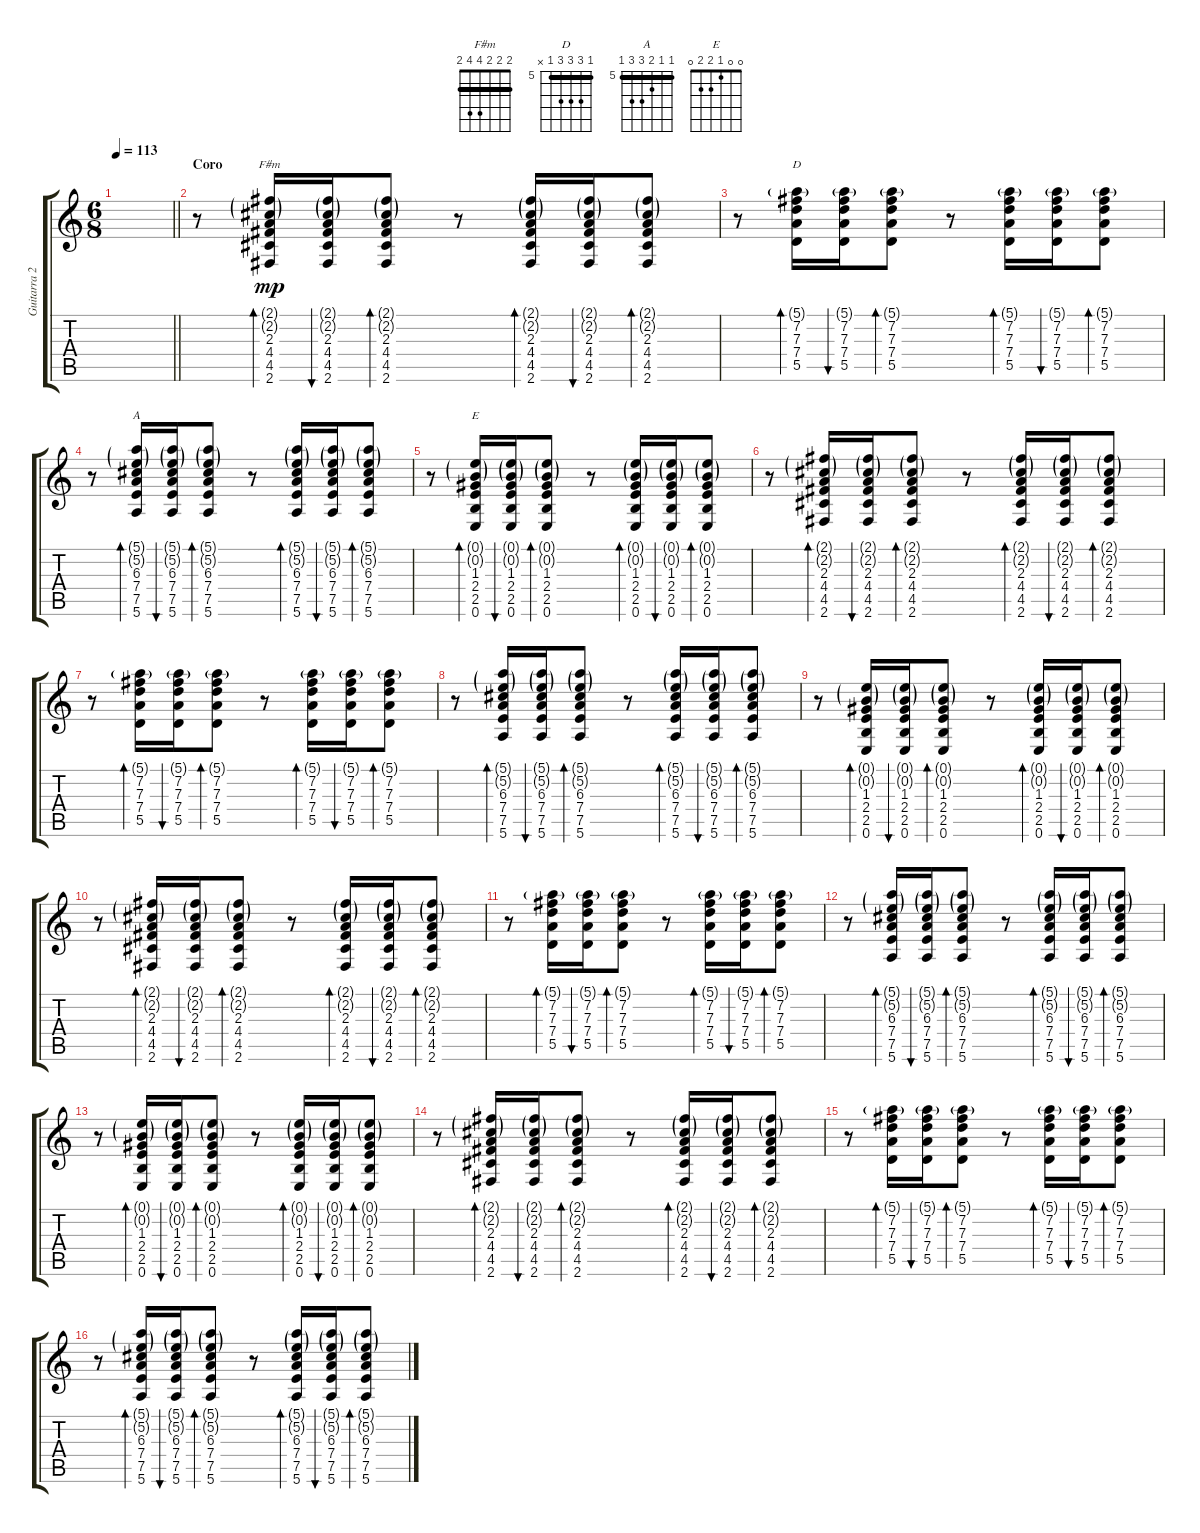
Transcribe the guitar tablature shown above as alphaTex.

\track ("Guitarra 2" "Guitarra 2") {instrument acousticguitarsteel}
\staff {score tabs}
\tuning (E4 B3 G3 D3 A2 E2) {hide}
\chord ("F#m" 2 2 2 4 4 2) {barre 2}
\chord ("D" 5 7 7 7 5 x) {firstfret 5 barre 5}
\chord ("A" 5 5 6 7 7 5) {firstfret 5 barre 5}
\chord ("E" 0 0 1 2 2 0)
\ts (6 8)
\tempo 113
\clef g2
\barLineRight lightlight
\ks c
|
\section ("" "Coro")
r.8 (2.1{g} 2.2{g} 2.3 4.4 4.5 2.6).16{bd 60 ch "F#m" dy mp} (2.1{g} 2.2{g} 2.3 4.4 4.5 2.6).16{bu 60} (2.1{g} 2.2{g} 2.3 4.4 4.5 2.6).8{bd 60} r.8 (2.1{g} 2.2{g} 2.3 4.4 4.5 2.6).16{bd 60} (2.1{g} 2.2{g} 2.3 4.4 4.5 2.6).16{bu 60} (2.1{g} 2.2{g} 2.3 4.4 4.5 2.6).8{bd 60} |
r.8 (5.1{g} 7.2 7.3 7.4 5.5).16{bd 60 ch "D"} (5.1{g} 7.2 7.3 7.4 5.5).16{bu 60} (5.1{g} 7.2 7.3 7.4 5.5).8{bd 60} r.8 (5.1{g} 7.2 7.3 7.4 5.5).16{bd 60} (5.1{g} 7.2 7.3 7.4 5.5).16{bu 60} (5.1{g} 7.2 7.3 7.4 5.5).8{bd 60} |
r.8 (5.1{g} 5.2{g} 6.3 7.4 7.5 5.6).16{bd 60 ch "A"} (5.1{g} 5.2{g} 6.3 7.4 7.5 5.6).16{bu 60} (5.1{g} 5.2{g} 6.3 7.4 7.5 5.6).8{bd 60} r.8 (5.1{g} 5.2{g} 6.3 7.4 7.5 5.6).16{bd 60} (5.1{g} 5.2{g} 6.3 7.4 7.5 5.6).16{bu 60} (5.1{g} 5.2{g} 6.3 7.4 7.5 5.6).8{bd 60} |
r.8 (0.1{g} 0.2{g} 1.3 2.4 2.5 0.6).16{bd 60 ch "E"} (0.1{g} 0.2{g} 1.3 2.4 2.5 0.6).16{bu 60} (0.1{g} 0.2{g} 1.3 2.4 2.5 0.6).8{bd 60} r.8 (0.1{g} 0.2{g} 1.3 2.4 2.5 0.6).16{bd 60} (0.1{g} 0.2{g} 1.3 2.4 2.5 0.6).16{bu 60} (0.1{g} 0.2{g} 1.3 2.4 2.5 0.6).8{bd 60} |
r.8 (2.1{g} 2.2{g} 2.3 4.4 4.5 2.6).16{bd 60} (2.1{g} 2.2{g} 2.3 4.4 4.5 2.6).16{bu 60} (2.1{g} 2.2{g} 2.3 4.4 4.5 2.6).8{bd 60} r.8 (2.1{g} 2.2{g} 2.3 4.4 4.5 2.6).16{bd 60} (2.1{g} 2.2{g} 2.3 4.4 4.5 2.6).16{bu 60} (2.1{g} 2.2{g} 2.3 4.4 4.5 2.6).8{bd 60} |
r.8 (5.1{g} 7.2 7.3 7.4 5.5).16{bd 60} (5.1{g} 7.2 7.3 7.4 5.5).16{bu 60} (5.1{g} 7.2 7.3 7.4 5.5).8{bd 60} r.8 (5.1{g} 7.2 7.3 7.4 5.5).16{bd 60} (5.1{g} 7.2 7.3 7.4 5.5).16{bu 60} (5.1{g} 7.2 7.3 7.4 5.5).8{bd 60} |
r.8 (5.1{g} 5.2{g} 6.3 7.4 7.5 5.6).16{bd 60} (5.1{g} 5.2{g} 6.3 7.4 7.5 5.6).16{bu 60} (5.1{g} 5.2{g} 6.3 7.4 7.5 5.6).8{bd 60} r.8 (5.1{g} 5.2{g} 6.3 7.4 7.5 5.6).16{bd 60} (5.1{g} 5.2{g} 6.3 7.4 7.5 5.6).16{bu 60} (5.1{g} 5.2{g} 6.3 7.4 7.5 5.6).8{bd 60} |
r.8 (0.1{g} 0.2{g} 1.3 2.4 2.5 0.6).16{bd 60} (0.1{g} 0.2{g} 1.3 2.4 2.5 0.6).16{bu 60} (0.1{g} 0.2{g} 1.3 2.4 2.5 0.6).8{bd 60} r.8 (0.1{g} 0.2{g} 1.3 2.4 2.5 0.6).16{bd 60} (0.1{g} 0.2{g} 1.3 2.4 2.5 0.6).16{bu 60} (0.1{g} 0.2{g} 1.3 2.4 2.5 0.6).8{bd 60} |
r.8 (2.1{g} 2.2{g} 2.3 4.4 4.5 2.6).16{bd 60} (2.1{g} 2.2{g} 2.3 4.4 4.5 2.6).16{bu 60} (2.1{g} 2.2{g} 2.3 4.4 4.5 2.6).8{bd 60} r.8 (2.1{g} 2.2{g} 2.3 4.4 4.5 2.6).16{bd 60} (2.1{g} 2.2{g} 2.3 4.4 4.5 2.6).16{bu 60} (2.1{g} 2.2{g} 2.3 4.4 4.5 2.6).8{bd 60} |
r.8 (5.1{g} 7.2 7.3 7.4 5.5).16{bd 60} (5.1{g} 7.2 7.3 7.4 5.5).16{bu 60} (5.1{g} 7.2 7.3 7.4 5.5).8{bd 60} r.8 (5.1{g} 7.2 7.3 7.4 5.5).16{bd 60} (5.1{g} 7.2 7.3 7.4 5.5).16{bu 60} (5.1{g} 7.2 7.3 7.4 5.5).8{bd 60} |
r.8 (5.1{g} 5.2{g} 6.3 7.4 7.5 5.6).16{bd 60} (5.1{g} 5.2{g} 6.3 7.4 7.5 5.6).16{bu 60} (5.1{g} 5.2{g} 6.3 7.4 7.5 5.6).8{bd 60} r.8 (5.1{g} 5.2{g} 6.3 7.4 7.5 5.6).16{bd 60} (5.1{g} 5.2{g} 6.3 7.4 7.5 5.6).16{bu 60} (5.1{g} 5.2{g} 6.3 7.4 7.5 5.6).8{bd 60} |
r.8 (0.1{g} 0.2{g} 1.3 2.4 2.5 0.6).16{bd 60} (0.1{g} 0.2{g} 1.3 2.4 2.5 0.6).16{bu 60} (0.1{g} 0.2{g} 1.3 2.4 2.5 0.6).8{bd 60} r.8 (0.1{g} 0.2{g} 1.3 2.4 2.5 0.6).16{bd 60} (0.1{g} 0.2{g} 1.3 2.4 2.5 0.6).16{bu 60} (0.1{g} 0.2{g} 1.3 2.4 2.5 0.6).8{bd 60} |
r.8 (2.1{g} 2.2{g} 2.3 4.4 4.5 2.6).16{bd 60} (2.1{g} 2.2{g} 2.3 4.4 4.5 2.6).16{bu 60} (2.1{g} 2.2{g} 2.3 4.4 4.5 2.6).8{bd 60} r.8 (2.1{g} 2.2{g} 2.3 4.4 4.5 2.6).16{bd 60} (2.1{g} 2.2{g} 2.3 4.4 4.5 2.6).16{bu 60} (2.1{g} 2.2{g} 2.3 4.4 4.5 2.6).8{bd 60} |
r.8 (5.1{g} 7.2 7.3 7.4 5.5).16{bd 60} (5.1{g} 7.2 7.3 7.4 5.5).16{bu 60} (5.1{g} 7.2 7.3 7.4 5.5).8{bd 60} r.8 (5.1{g} 7.2 7.3 7.4 5.5).16{bd 60} (5.1{g} 7.2 7.3 7.4 5.5).16{bu 60} (5.1{g} 7.2 7.3 7.4 5.5).8{bd 60} |
r.8 (5.1{g} 5.2{g} 6.3 7.4 7.5 5.6).16{bd 60} (5.1{g} 5.2{g} 6.3 7.4 7.5 5.6).16{bu 60} (5.1{g} 5.2{g} 6.3 7.4 7.5 5.6).8{bd 60} r.8 (5.1{g} 5.2{g} 6.3 7.4 7.5 5.6).16{bd 60} (5.1{g} 5.2{g} 6.3 7.4 7.5 5.6).16{bu 60} (5.1{g} 5.2{g} 6.3 7.4 7.5 5.6).8{bd 60}
